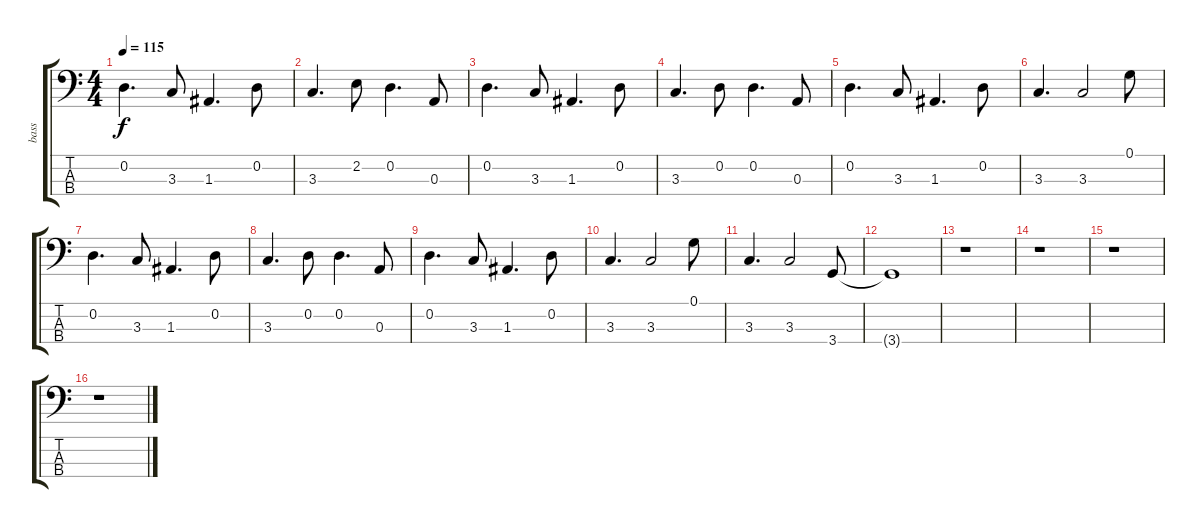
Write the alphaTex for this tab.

\track ("bass" "bass") {instrument fretlessbass}
\staff {score tabs}
\tuning (G2 D2 A1 E1) {hide}
\ts (4 4)
\tempo 115
\clef f4
\ks c
0.2.4{d dy f} 3.3.8 1.3.4{d} 0.2.8 |
3.3.4{d} 2.2.8 0.2.4{d} 0.3.8 |
0.2.4{d} 3.3.8 1.3.4{d} 0.2.8 |
3.3.4{d} 0.2.8 0.2.4{d} 0.3.8 |
0.2.4{d} 3.3.8 1.3.4{d} 0.2.8 |
3.3.4{d} 3.3.2 0.1.8 |
0.2.4{d} 3.3.8 1.3.4{d} 0.2.8 |
3.3.4{d} 0.2.8 0.2.4{d} 0.3.8 |
0.2.4{d} 3.3.8 1.3.4{d} 0.2.8 |
3.3.4{d} 3.3.2 0.1.8 |
3.3.4{d} 3.3.2 3.4.8 |
3.4{t}.1 |
r.1 |
r.1 |
r.1 |
r.1
